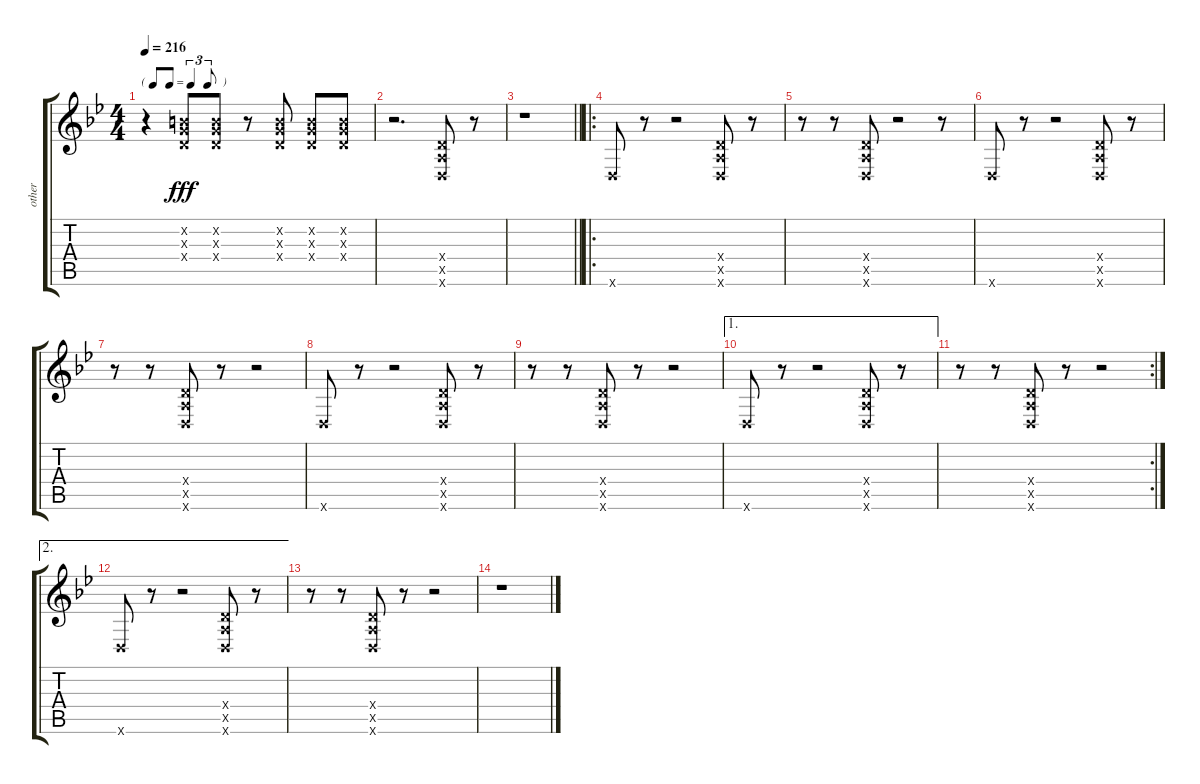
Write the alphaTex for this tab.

\track ("other" "other") {instrument electricguitarmuted}
\staff {score tabs}
\tuning (E4 B3 G3 D3 A2 D2) {hide}
\ts (4 4)
\tf triplet8th
\tempo 216
\clef g2
\ks bb
r.4{dy fff} (0.2{x} 0.3{x} 0.4{x}).8 (0.2{x} 0.3{x} 0.4{x}).8 r.8 (0.2{x} 0.3{x} 0.4{x}).8 (0.2{x} 0.3{x} 0.4{x}).8 (0.2{x} 0.3{x} 0.4{x}).8 |
r.2{d} (0.4{x} 0.5{x} 0.6{x}).8 r.8 |
\barLineRight lightlight
r.1 |
\ro
0.6{x}.8 r.8 r.2 (0.4{x} 0.5{x} 0.6{x}).8 r.8 |
r.8 r.8 (0.4{x} 0.5{x} 0.6{x}).8 r.2 r.8 |
0.6{x}.8 r.8 r.2 (0.4{x} 0.5{x} 0.6{x}).8 r.8 |
r.8 r.8 (0.4{x} 0.5{x} 0.6{x}).8 r.8 r.2 |
0.6{x}.8 r.8 r.2 (0.4{x} 0.5{x} 0.6{x}).8 r.8 |
r.8 r.8 (0.4{x} 0.5{x} 0.6{x}).8 r.8 r.2 |
\ae 1
0.6{x}.8 r.8 r.2 (0.4{x} 0.5{x} 0.6{x}).8 r.8 |
\rc 2
r.8 r.8 (0.4{x} 0.5{x} 0.6{x}).8 r.8 r.2 |
\ae 2
0.6{x}.8 r.8 r.2 (0.4{x} 0.5{x} 0.6{x}).8 r.8 |
r.8 r.8 (0.4{x} 0.5{x} 0.6{x}).8 r.8 r.2 |
r.1
